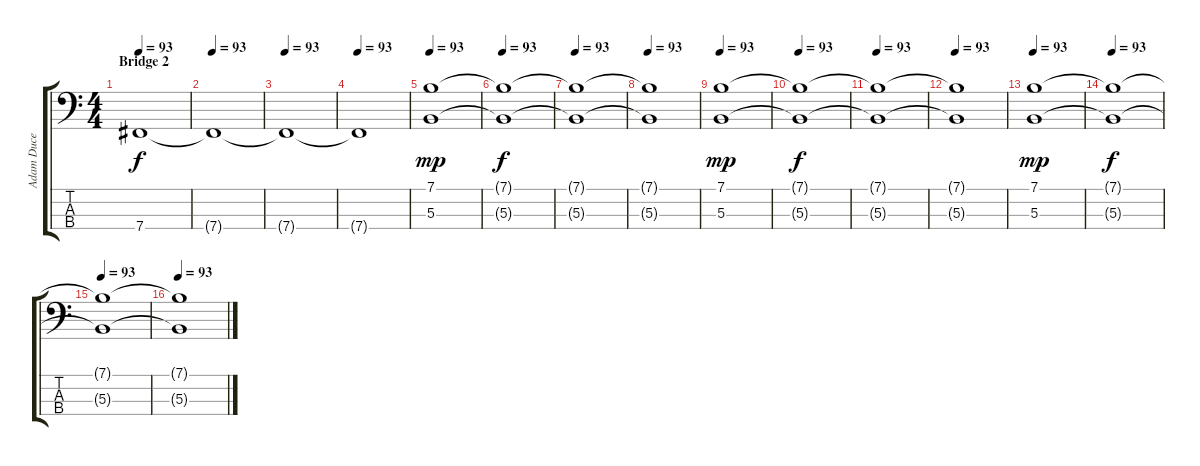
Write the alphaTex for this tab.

\track ("Adam Duce" "Adam Duce") {instrument electricbassfinger}
\staff {score tabs}
\tuning (E2 B1 Gb1 B0) {hide}
\ts (4 4)
\section ("" "Bridge 2")
\tempo 93
\clef f4
\ks c
7.4.1{dy f} |
\tempo 93
7.4{t}.1 |
\tempo 93
7.4{t}.1 |
\tempo 93
7.4{t}.1 |
\tempo 93
(7.1 5.3).1{dy mp} |
\tempo 93
(7.1{t} 5.3{t}).1{dy f} |
\tempo 93
(7.1{t} 5.3{t}).1 |
\tempo 93
(7.1{t} 5.3{t}).1 |
\tempo 93
(7.1 5.3).1{dy mp} |
\tempo 93
(7.1{t} 5.3{t}).1{dy f} |
\tempo 93
(7.1{t} 5.3{t}).1 |
\tempo 93
(7.1{t} 5.3{t}).1 |
\tempo 93
(7.1 5.3).1{dy mp} |
\tempo 93
(7.1{t} 5.3{t}).1{dy f} |
\tempo 93
(7.1{t} 5.3{t}).1 |
\tempo 93
(7.1{t} 5.3{t}).1
